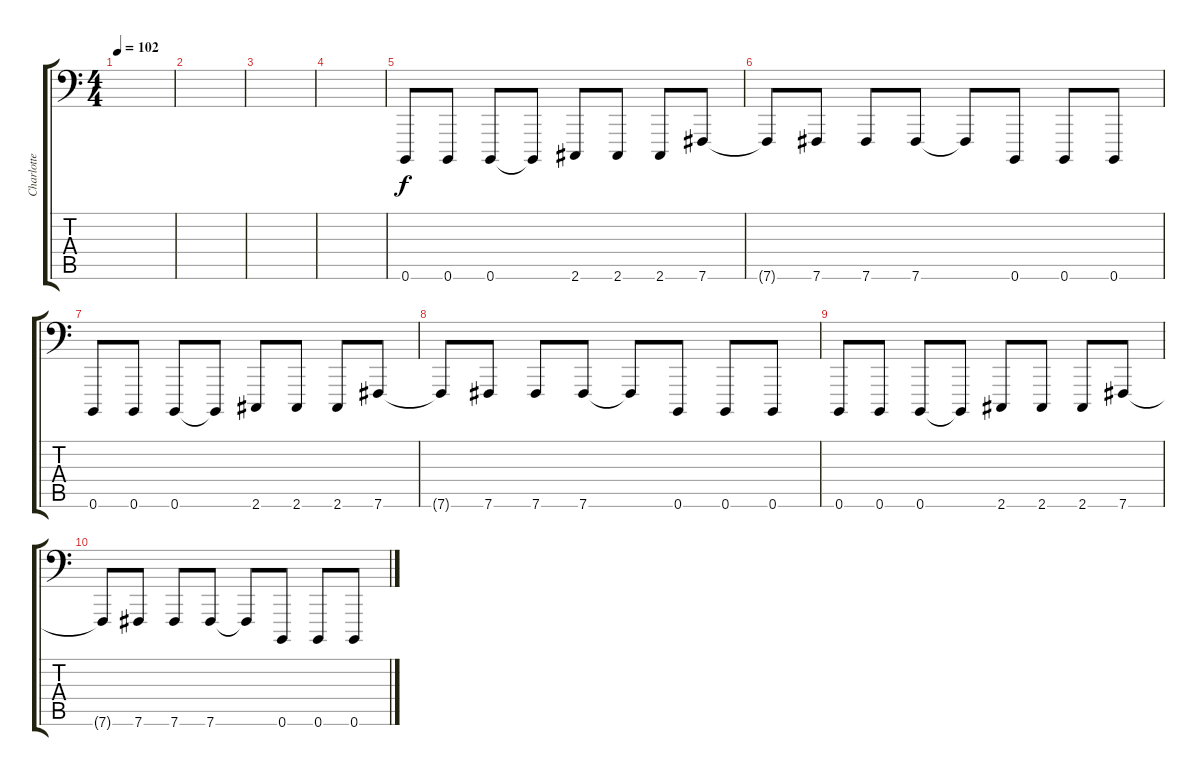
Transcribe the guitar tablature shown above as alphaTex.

\track ("Charlotte" "Charlotte") {instrument lead8bassandlead}
\staff {score tabs}
\tuning (C3 G2 D2 A1 E1 B0) {hide}
\ts (4 4)
\tempo 102
\clef f4
\ks c
|
|
|
|
0.6.8 0.6.8 0.6.8 0.6{t}.8 2.6.8 2.6.8 2.6.8 7.6.8 |
7.6{t}.8 7.6.8 7.6.8 7.6.8 7.6{t}.8 0.6.8 0.6.8 0.6.8 |
0.6.8 0.6.8 0.6.8 0.6{t}.8 2.6.8 2.6.8 2.6.8 7.6.8 |
7.6{t}.8 7.6.8 7.6.8 7.6.8 7.6{t}.8 0.6.8 0.6.8 0.6.8 |
0.6.8 0.6.8 0.6.8 0.6{t}.8 2.6.8 2.6.8 2.6.8 7.6.8 |
7.6{t}.8 7.6.8 7.6.8 7.6.8 7.6{t}.8 0.6.8 0.6.8 0.6.8
